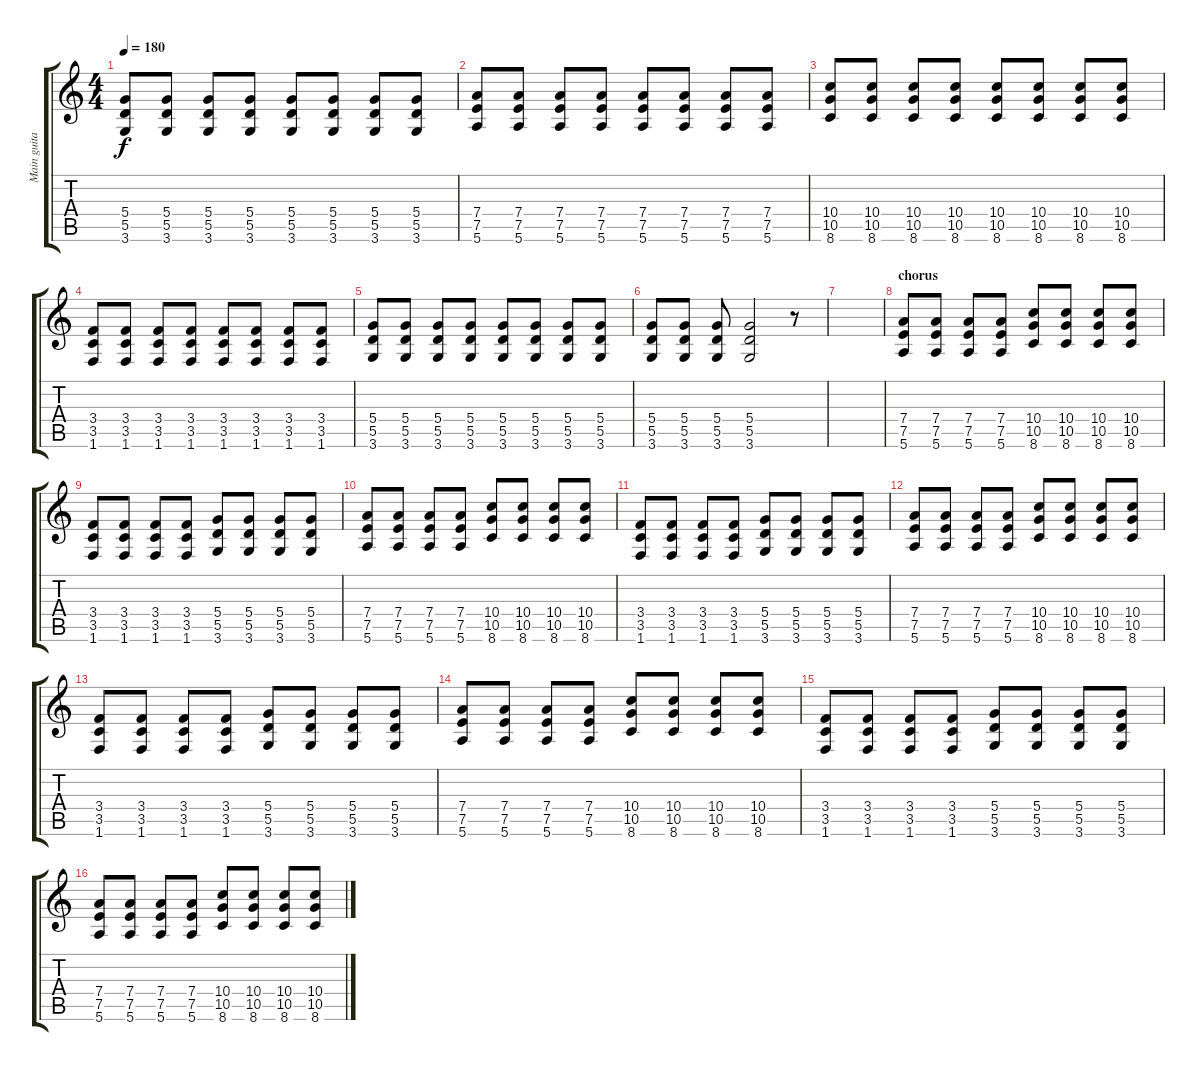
\track ("Main guitar" "Main guita") {instrument distortionguitar}
\staff {score tabs}
\tuning (E4 B3 G3 D3 A2 E2) {hide}
\ts (4 4)
\tempo 180
\clef g2
\ks c
(5.4 5.5 3.6).8{dy f} (5.4 5.5 3.6).8 (5.4 5.5 3.6).8 (5.4 5.5 3.6).8 (5.4 5.5 3.6).8 (5.4 5.5 3.6).8 (5.4 5.5 3.6).8 (5.4 5.5 3.6).8 |
(7.4 7.5 5.6).8 (7.4 7.5 5.6).8 (7.4 7.5 5.6).8 (7.4 7.5 5.6).8 (7.4 7.5 5.6).8 (7.4 7.5 5.6).8 (7.4 7.5 5.6).8 (7.4 7.5 5.6).8 |
(10.4 10.5 8.6).8 (10.4 10.5 8.6).8 (10.4 10.5 8.6).8 (10.4 10.5 8.6).8 (10.4 10.5 8.6).8 (10.4 10.5 8.6).8 (10.4 10.5 8.6).8 (10.4 10.5 8.6).8 |
(3.4 3.5 1.6).8 (3.4 3.5 1.6).8 (3.4 3.5 1.6).8 (3.4 3.5 1.6).8 (3.4 3.5 1.6).8 (3.4 3.5 1.6).8 (3.4 3.5 1.6).8 (3.4 3.5 1.6).8 |
(5.4 5.5 3.6).8 (5.4 5.5 3.6).8 (5.4 5.5 3.6).8 (5.4 5.5 3.6).8 (5.4 5.5 3.6).8 (5.4 5.5 3.6).8 (5.4 5.5 3.6).8 (5.4 5.5 3.6).8 |
(5.4 5.5 3.6).8 (5.4 5.5 3.6).8 (5.4 5.5 3.6).8 (5.4 5.5 3.6).2 r.8 |
|
\section ("" "chorus")
(7.4 7.5 5.6).8 (7.4 7.5 5.6).8 (7.4 7.5 5.6).8 (7.4 7.5 5.6).8 (10.4 10.5 8.6).8 (10.4 10.5 8.6).8 (10.4 10.5 8.6).8 (10.4 10.5 8.6).8 |
(3.4 3.5 1.6).8 (3.4 3.5 1.6).8 (3.4 3.5 1.6).8 (3.4 3.5 1.6).8 (5.4 5.5 3.6).8 (5.4 5.5 3.6).8 (5.4 5.5 3.6).8 (5.4 5.5 3.6).8 |
(7.4 7.5 5.6).8 (7.4 7.5 5.6).8 (7.4 7.5 5.6).8 (7.4 7.5 5.6).8 (10.4 10.5 8.6).8 (10.4 10.5 8.6).8 (10.4 10.5 8.6).8 (10.4 10.5 8.6).8 |
(3.4 3.5 1.6).8 (3.4 3.5 1.6).8 (3.4 3.5 1.6).8 (3.4 3.5 1.6).8 (5.4 5.5 3.6).8 (5.4 5.5 3.6).8 (5.4 5.5 3.6).8 (5.4 5.5 3.6).8 |
(7.4 7.5 5.6).8 (7.4 7.5 5.6).8 (7.4 7.5 5.6).8 (7.4 7.5 5.6).8 (10.4 10.5 8.6).8 (10.4 10.5 8.6).8 (10.4 10.5 8.6).8 (10.4 10.5 8.6).8 |
(3.4 3.5 1.6).8 (3.4 3.5 1.6).8 (3.4 3.5 1.6).8 (3.4 3.5 1.6).8 (5.4 5.5 3.6).8 (5.4 5.5 3.6).8 (5.4 5.5 3.6).8 (5.4 5.5 3.6).8 |
(7.4 7.5 5.6).8 (7.4 7.5 5.6).8 (7.4 7.5 5.6).8 (7.4 7.5 5.6).8 (10.4 10.5 8.6).8 (10.4 10.5 8.6).8 (10.4 10.5 8.6).8 (10.4 10.5 8.6).8 |
(3.4 3.5 1.6).8 (3.4 3.5 1.6).8 (3.4 3.5 1.6).8 (3.4 3.5 1.6).8 (5.4 5.5 3.6).8 (5.4 5.5 3.6).8 (5.4 5.5 3.6).8 (5.4 5.5 3.6).8 |
(7.4 7.5 5.6).8 (7.4 7.5 5.6).8 (7.4 7.5 5.6).8 (7.4 7.5 5.6).8 (10.4 10.5 8.6).8 (10.4 10.5 8.6).8 (10.4 10.5 8.6).8 (10.4 10.5 8.6).8
